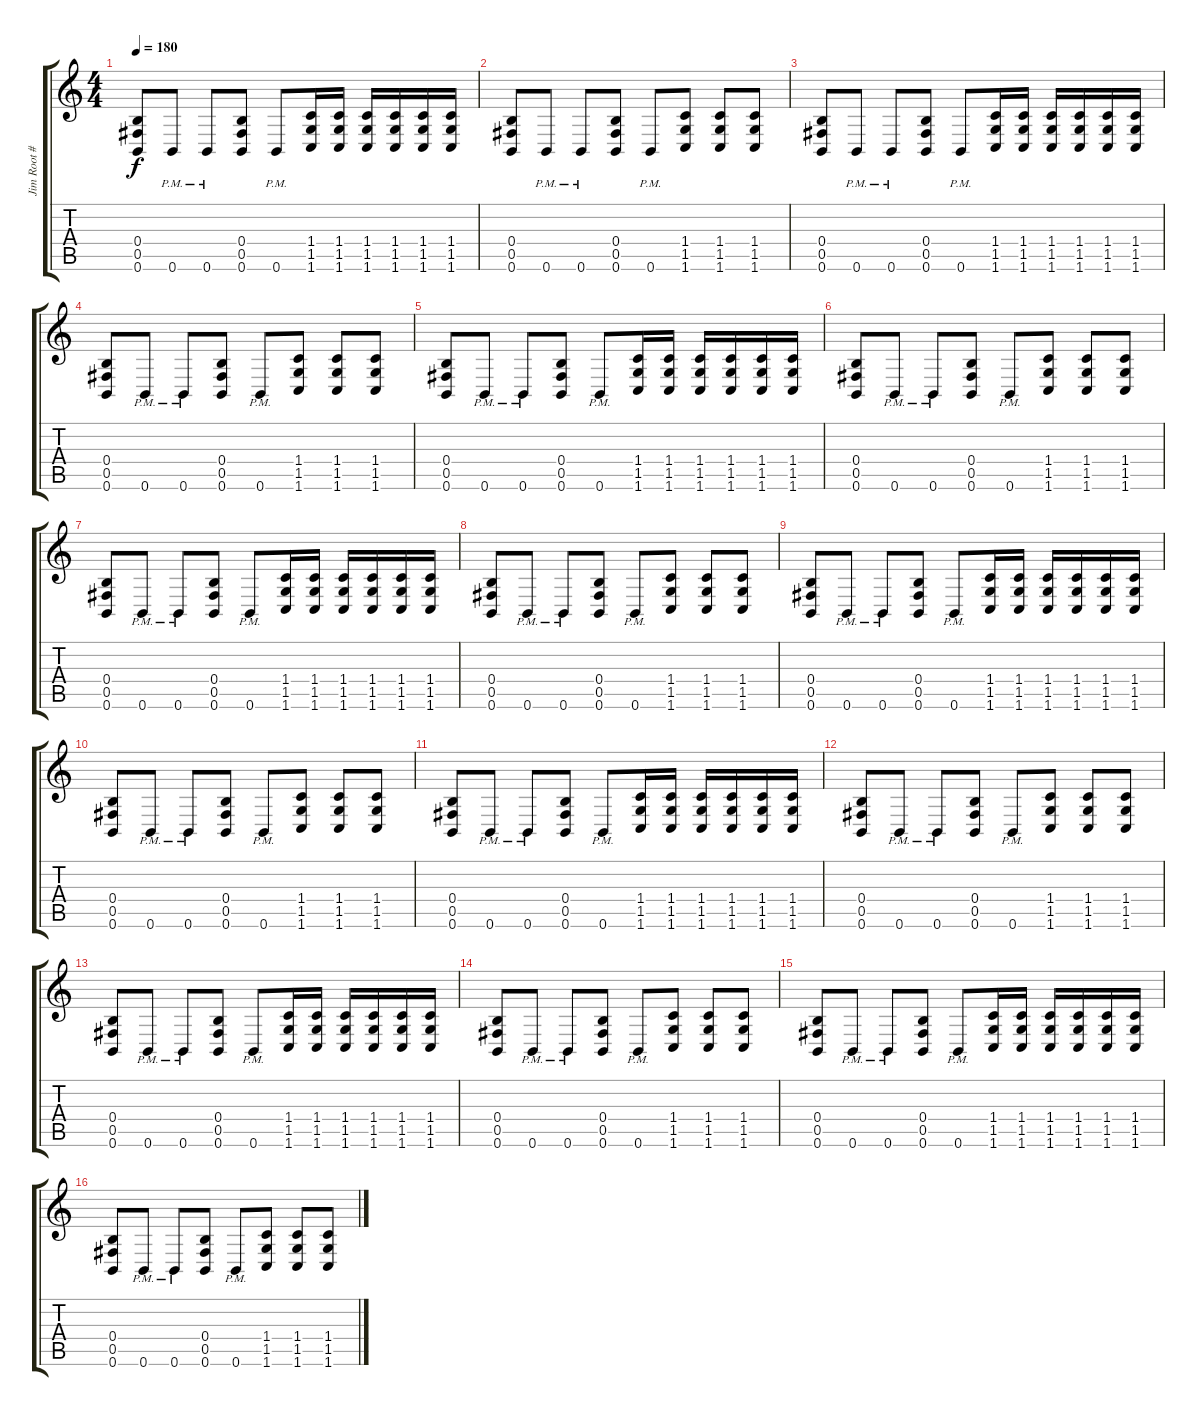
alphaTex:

\track ("Jim Root #4" "Jim Root #") {instrument distortionguitar}
\staff {score tabs}
\tuning (Db4 Ab3 E3 B2 Gb2 B1) {hide}
\ts (4 4)
\tempo 180
\clef g2
\ks c
(0.4 0.5 0.6).8{dy f} 0.6{pm}.8 0.6{pm}.8 (0.4 0.5 0.6).8 0.6{pm}.8 (1.4 1.5 1.6).16 (1.4 1.5 1.6).16 (1.4 1.5 1.6).16 (1.4 1.5 1.6).16 (1.4 1.5 1.6).16 (1.4 1.5 1.6).16 |
(0.4 0.5 0.6).8 0.6{pm}.8 0.6{pm}.8 (0.4 0.5 0.6).8 0.6{pm}.8 (1.4 1.5 1.6).8 (1.4 1.5 1.6).8 (1.4 1.5 1.6).8 |
(0.4 0.5 0.6).8 0.6{pm}.8 0.6{pm}.8 (0.4 0.5 0.6).8 0.6{pm}.8 (1.4 1.5 1.6).16 (1.4 1.5 1.6).16 (1.4 1.5 1.6).16 (1.4 1.5 1.6).16 (1.4 1.5 1.6).16 (1.4 1.5 1.6).16 |
(0.4 0.5 0.6).8 0.6{pm}.8 0.6{pm}.8 (0.4 0.5 0.6).8 0.6{pm}.8 (1.4 1.5 1.6).8 (1.4 1.5 1.6).8 (1.4 1.5 1.6).8 |
(0.4 0.5 0.6).8 0.6{pm}.8 0.6{pm}.8 (0.4 0.5 0.6).8 0.6{pm}.8 (1.4 1.5 1.6).16 (1.4 1.5 1.6).16 (1.4 1.5 1.6).16 (1.4 1.5 1.6).16 (1.4 1.5 1.6).16 (1.4 1.5 1.6).16 |
(0.4 0.5 0.6).8 0.6{pm}.8 0.6{pm}.8 (0.4 0.5 0.6).8 0.6{pm}.8 (1.4 1.5 1.6).8 (1.4 1.5 1.6).8 (1.4 1.5 1.6).8 |
(0.4 0.5 0.6).8 0.6{pm}.8 0.6{pm}.8 (0.4 0.5 0.6).8 0.6{pm}.8 (1.4 1.5 1.6).16 (1.4 1.5 1.6).16 (1.4 1.5 1.6).16 (1.4 1.5 1.6).16 (1.4 1.5 1.6).16 (1.4 1.5 1.6).16 |
(0.4 0.5 0.6).8 0.6{pm}.8 0.6{pm}.8 (0.4 0.5 0.6).8 0.6{pm}.8 (1.4 1.5 1.6).8 (1.4 1.5 1.6).8 (1.4 1.5 1.6).8 |
(0.4 0.5 0.6).8 0.6{pm}.8 0.6{pm}.8 (0.4 0.5 0.6).8 0.6{pm}.8 (1.4 1.5 1.6).16 (1.4 1.5 1.6).16 (1.4 1.5 1.6).16 (1.4 1.5 1.6).16 (1.4 1.5 1.6).16 (1.4 1.5 1.6).16 |
(0.4 0.5 0.6).8 0.6{pm}.8 0.6{pm}.8 (0.4 0.5 0.6).8 0.6{pm}.8 (1.4 1.5 1.6).8 (1.4 1.5 1.6).8 (1.4 1.5 1.6).8 |
(0.4 0.5 0.6).8 0.6{pm}.8 0.6{pm}.8 (0.4 0.5 0.6).8 0.6{pm}.8 (1.4 1.5 1.6).16 (1.4 1.5 1.6).16 (1.4 1.5 1.6).16 (1.4 1.5 1.6).16 (1.4 1.5 1.6).16 (1.4 1.5 1.6).16 |
(0.4 0.5 0.6).8 0.6{pm}.8 0.6{pm}.8 (0.4 0.5 0.6).8 0.6{pm}.8 (1.4 1.5 1.6).8 (1.4 1.5 1.6).8 (1.4 1.5 1.6).8 |
(0.4 0.5 0.6).8 0.6{pm}.8 0.6{pm}.8 (0.4 0.5 0.6).8 0.6{pm}.8 (1.4 1.5 1.6).16 (1.4 1.5 1.6).16 (1.4 1.5 1.6).16 (1.4 1.5 1.6).16 (1.4 1.5 1.6).16 (1.4 1.5 1.6).16 |
(0.4 0.5 0.6).8 0.6{pm}.8 0.6{pm}.8 (0.4 0.5 0.6).8 0.6{pm}.8 (1.4 1.5 1.6).8 (1.4 1.5 1.6).8 (1.4 1.5 1.6).8 |
(0.4 0.5 0.6).8 0.6{pm}.8 0.6{pm}.8 (0.4 0.5 0.6).8 0.6{pm}.8 (1.4 1.5 1.6).16 (1.4 1.5 1.6).16 (1.4 1.5 1.6).16 (1.4 1.5 1.6).16 (1.4 1.5 1.6).16 (1.4 1.5 1.6).16 |
(0.4 0.5 0.6).8 0.6{pm}.8 0.6{pm}.8 (0.4 0.5 0.6).8 0.6{pm}.8 (1.4 1.5 1.6).8 (1.4 1.5 1.6).8 (1.4 1.5 1.6).8
